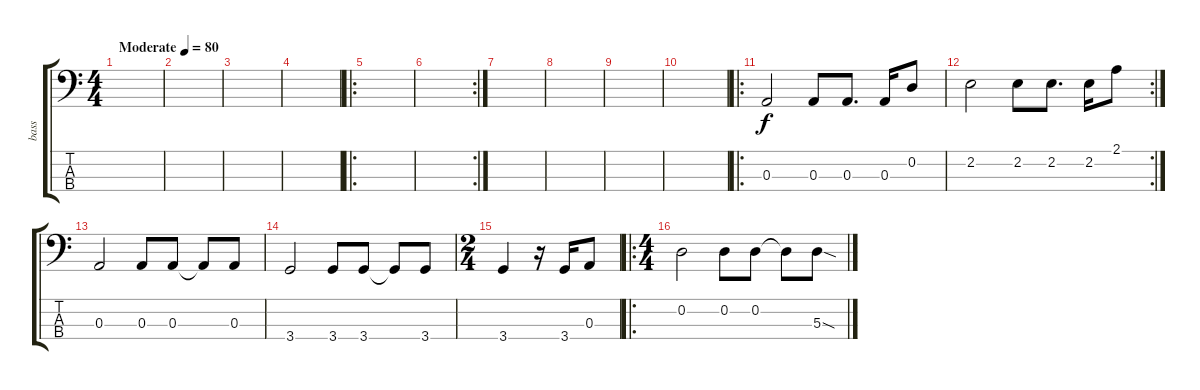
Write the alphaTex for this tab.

\track ("bass" "bass") {instrument electricbassfinger}
\staff {score tabs}
\tuning (G2 D2 A1 E1) {hide}
\ts (4 4)
\tempo (80 "Moderate")
\clef f4
\ks c
|
|
|
|
\ro
|
\rc 2
|
|
|
|
|
\ro
0.3.2 0.3.8 0.3.8{d} 0.3.16 0.2.8 |
\rc 2
2.2.2 2.2.8 2.2.8{d} 2.2.16 2.1.8 |
0.3.2 0.3.8 0.3.8 0.3{t}.8 0.3.8 |
3.4.2 3.4.8 3.4.8 3.4{t}.8 3.4.8 |
\ts (2 4)
3.4.4 r.16 3.4.16 0.3.8 |
\ro
\ts (4 4)
0.2.2 0.2.8 0.2.8 0.2{t}.8 5.3{sod}.8
